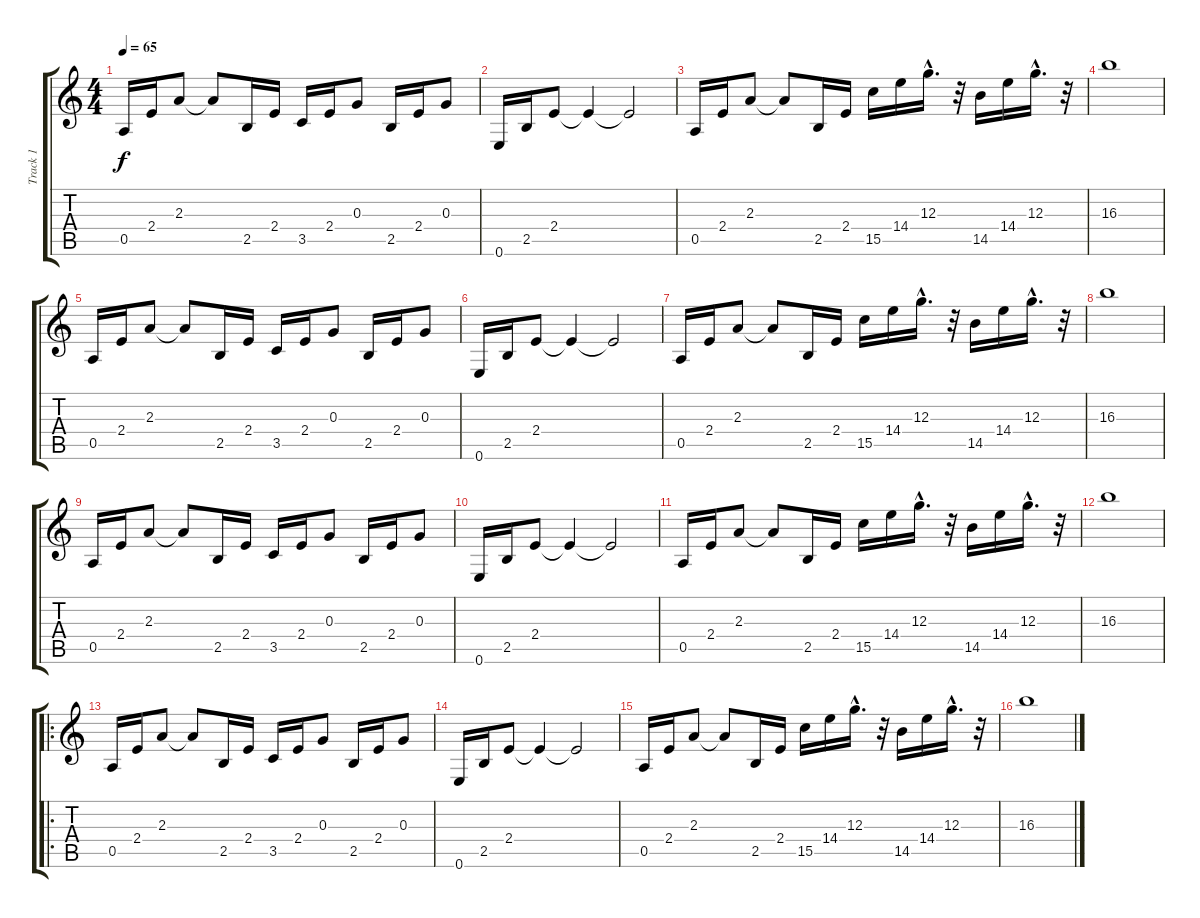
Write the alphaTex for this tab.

\track ("Track 1" "Track 1") {instrument electricguitarclean}
\staff {score tabs}
\tuning (E4 B3 G3 D3 A2 E2) {hide}
\ts (4 4)
\tempo 65
\clef g2
\ks c
0.5.16{dy f instrument electricguitarclean} 2.4.16 2.3.8 2.3{t}.8 2.5.16 2.4.16 3.5.16 2.4.16 0.3.8 2.5.16 2.4.16 0.3.8 |
0.6.16 2.5.16 2.4.8 2.4{t}.4 2.4{t}.2 |
0.5.16 2.4.16 2.3.8 2.3{t}.8 2.5.16 2.4.16 15.5.16 14.4.16 12.3{hac}.16{d} r.32 14.5.16 14.4.16 12.3{hac}.16{d} r.32 |
16.3.1 |
0.5.16 2.4.16 2.3.8 2.3{t}.8 2.5.16 2.4.16 3.5.16 2.4.16 0.3.8 2.5.16 2.4.16 0.3.8 |
0.6.16 2.5.16 2.4.8 2.4{t}.4 2.4{t}.2 |
0.5.16 2.4.16 2.3.8 2.3{t}.8 2.5.16 2.4.16 15.5.16 14.4.16 12.3{hac}.16{d} r.32 14.5.16 14.4.16 12.3{hac}.16{d} r.32 |
16.3.1 |
0.5.16 2.4.16 2.3.8 2.3{t}.8 2.5.16 2.4.16 3.5.16 2.4.16 0.3.8 2.5.16 2.4.16 0.3.8 |
0.6.16 2.5.16 2.4.8 2.4{t}.4 2.4{t}.2 |
0.5.16 2.4.16 2.3.8 2.3{t}.8 2.5.16 2.4.16 15.5.16 14.4.16 12.3{hac}.16{d} r.32 14.5.16 14.4.16 12.3{hac}.16{d} r.32 |
16.3.1 |
\ro
0.5.16 2.4.16 2.3.8 2.3{t}.8 2.5.16 2.4.16 3.5.16 2.4.16 0.3.8 2.5.16 2.4.16 0.3.8 |
0.6.16 2.5.16 2.4.8 2.4{t}.4 2.4{t}.2 |
0.5.16 2.4.16 2.3.8 2.3{t}.8 2.5.16 2.4.16 15.5.16 14.4.16 12.3{hac}.16{d} r.32 14.5.16 14.4.16 12.3{hac}.16{d} r.32 |
16.3.1
